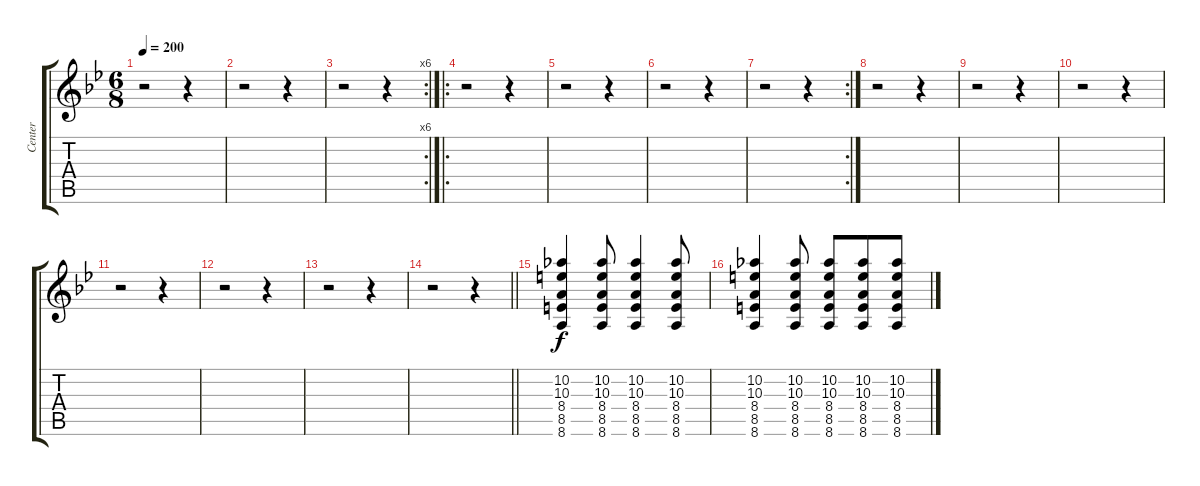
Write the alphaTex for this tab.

\track ("Center" "Center") {instrument overdrivenguitar}
\staff {score tabs}
\tuning (Eb4 Bb3 Gb3 Db3 Ab2 Db2) {hide}
\ts (6 8)
\tempo 200
\clef g2
\ks bb
r.2{dy f} r.4 |
r.2 r.4 |
\rc 6
r.2 r.4 |
\ro
r.2 r.4 |
r.2 r.4 |
r.2 r.4 |
\rc 2
r.2 r.4 |
r.2 r.4 |
r.2 r.4 |
r.2 r.4 |
r.2 r.4 |
r.2 r.4 |
r.2 r.4 |
\barLineRight lightlight
r.2 r.4 |
(10.2 10.3 8.4 8.5 8.6).4 (10.2 10.3 8.4 8.5 8.6).8 (10.2 10.3 8.4 8.5 8.6).4 (10.2 10.3 8.4 8.5 8.6).8 |
(10.2 10.3 8.4 8.5 8.6).4 (10.2 10.3 8.4 8.5 8.6).8 (10.2 10.3 8.4 8.5 8.6).8 (10.2 10.3 8.4 8.5 8.6).8 (10.2 10.3 8.4 8.5 8.6).8
